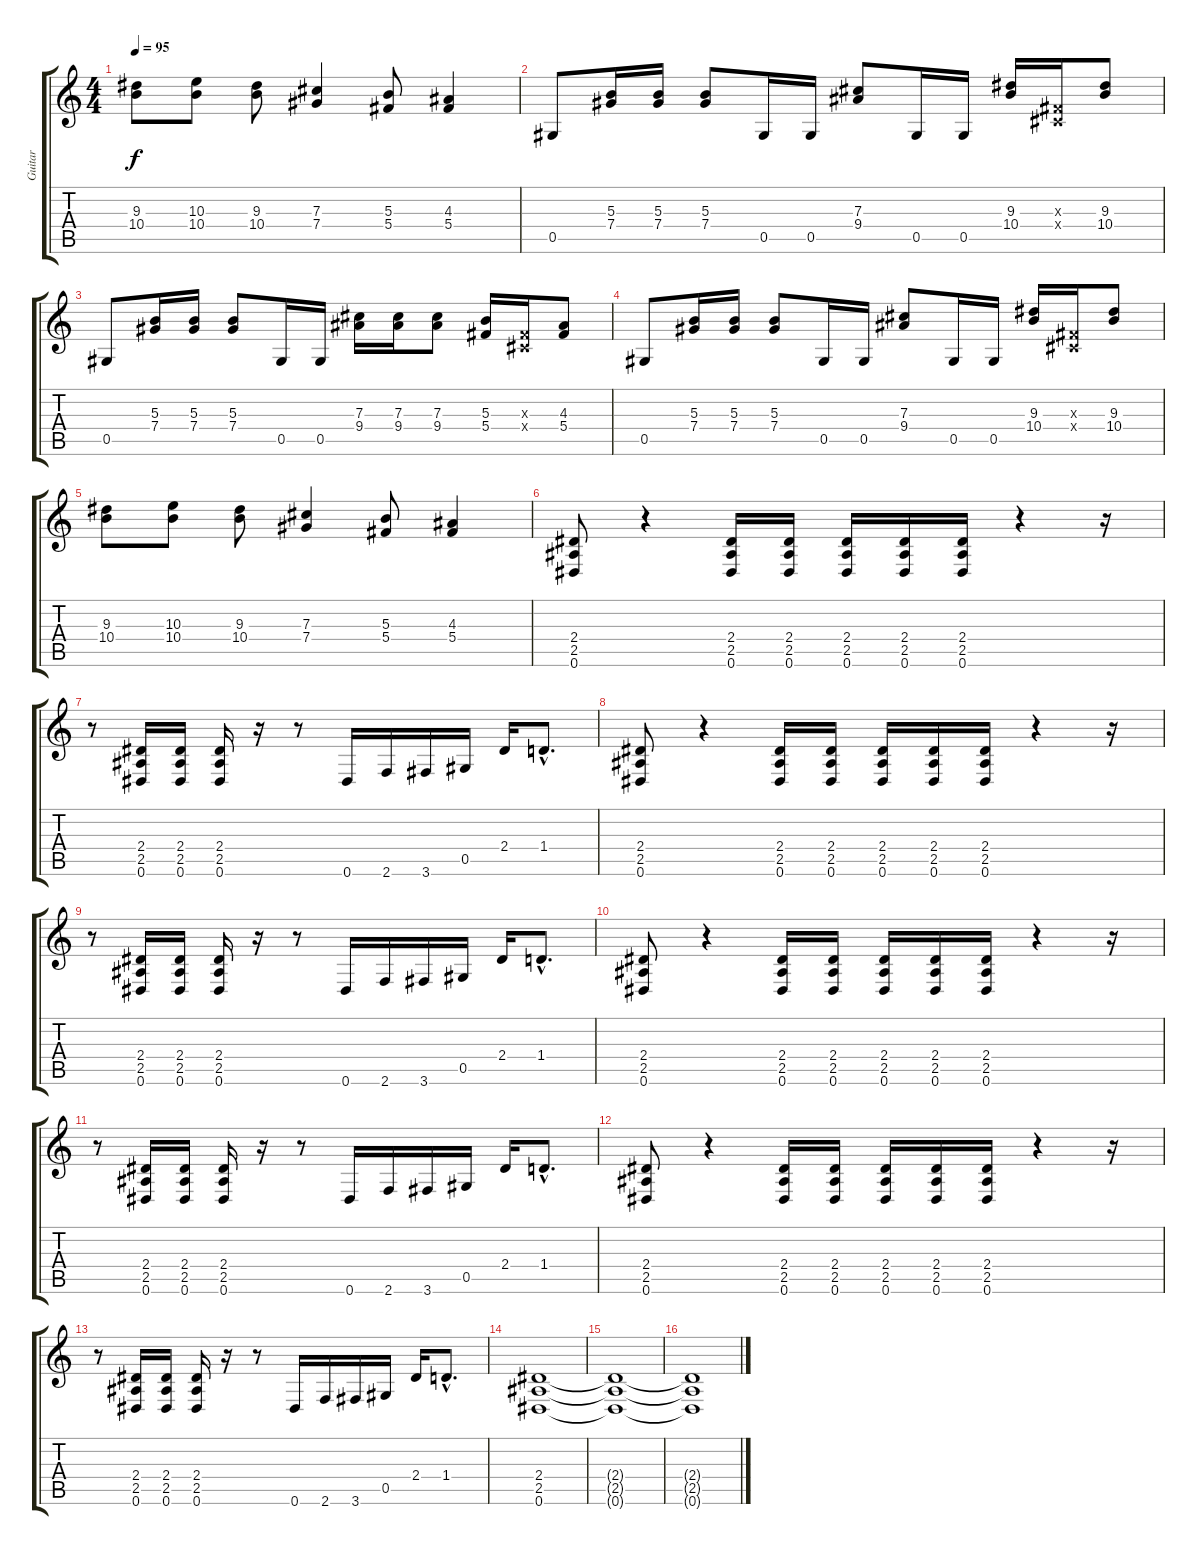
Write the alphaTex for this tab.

\track ("Guitar" "Guitar") {instrument overdrivenguitar}
\staff {score tabs}
\tuning (Eb4 Bb3 Gb3 Db3 Ab2 Eb2) {hide}
\ts (4 4)
\tempo 95
\clef g2
\ks c
(9.3 10.4).8{dy f} (10.3 10.4).8 (9.3 10.4).8 (7.3 7.4).4 (5.3 5.4).8 (4.3 5.4).4 |
0.5.8 (5.3 7.4).16 (5.3 7.4).16 (5.3 7.4).8 0.5.16 0.5.16 (7.3 9.4).8 0.5.16 0.5.16 (9.3 10.4).16 (0.3{x} 0.4{x}).16 (9.3 10.4).8 |
0.5.8 (5.3 7.4).16 (5.3 7.4).16 (5.3 7.4).8 0.5.16 0.5.16 (7.3 9.4).16 (7.3 9.4).16 (7.3 9.4).8 (5.3 5.4).16 (0.3{x} 0.4{x}).16 (4.3 5.4).8 |
0.5.8 (5.3 7.4).16 (5.3 7.4).16 (5.3 7.4).8 0.5.16 0.5.16 (7.3 9.4).8 0.5.16 0.5.16 (9.3 10.4).16 (0.3{x} 0.4{x}).16 (9.3 10.4).8 |
(9.3 10.4).8 (10.3 10.4).8 (9.3 10.4).8 (7.3 7.4).4 (5.3 5.4).8 (4.3 5.4).4 |
(2.4 2.5 0.6).8 r.4 (2.4 2.5 0.6).16 (2.4 2.5 0.6).16 (2.4 2.5 0.6).16 (2.4 2.5 0.6).16 (2.4 2.5 0.6).16 r.4 r.16 |
r.8 (2.4 2.5 0.6).16 (2.4 2.5 0.6).16 (2.4 2.5 0.6).16 r.16 r.8 0.6.16 2.6.16 3.6.16 0.5.16 2.4.16 1.4{hac}.8{d} |
(2.4 2.5 0.6).8 r.4 (2.4 2.5 0.6).16 (2.4 2.5 0.6).16 (2.4 2.5 0.6).16 (2.4 2.5 0.6).16 (2.4 2.5 0.6).16 r.4 r.16 |
r.8 (2.4 2.5 0.6).16 (2.4 2.5 0.6).16 (2.4 2.5 0.6).16 r.16 r.8 0.6.16 2.6.16 3.6.16 0.5.16 2.4.16 1.4{hac}.8{d} |
(2.4 2.5 0.6).8 r.4 (2.4 2.5 0.6).16 (2.4 2.5 0.6).16 (2.4 2.5 0.6).16 (2.4 2.5 0.6).16 (2.4 2.5 0.6).16 r.4 r.16 |
r.8 (2.4 2.5 0.6).16 (2.4 2.5 0.6).16 (2.4 2.5 0.6).16 r.16 r.8 0.6.16 2.6.16 3.6.16 0.5.16 2.4.16 1.4{hac}.8{d} |
(2.4 2.5 0.6).8 r.4 (2.4 2.5 0.6).16 (2.4 2.5 0.6).16 (2.4 2.5 0.6).16 (2.4 2.5 0.6).16 (2.4 2.5 0.6).16 r.4 r.16 |
r.8 (2.4 2.5 0.6).16 (2.4 2.5 0.6).16 (2.4 2.5 0.6).16 r.16 r.8 0.6.16 2.6.16 3.6.16 0.5.16 2.4.16 1.4{hac}.8{d} |
(2.4 2.5 0.6).1 |
(2.4{t} 2.5{t} 0.6{t}).1 |
(2.4{t} 2.5{t} 0.6{t}).1
